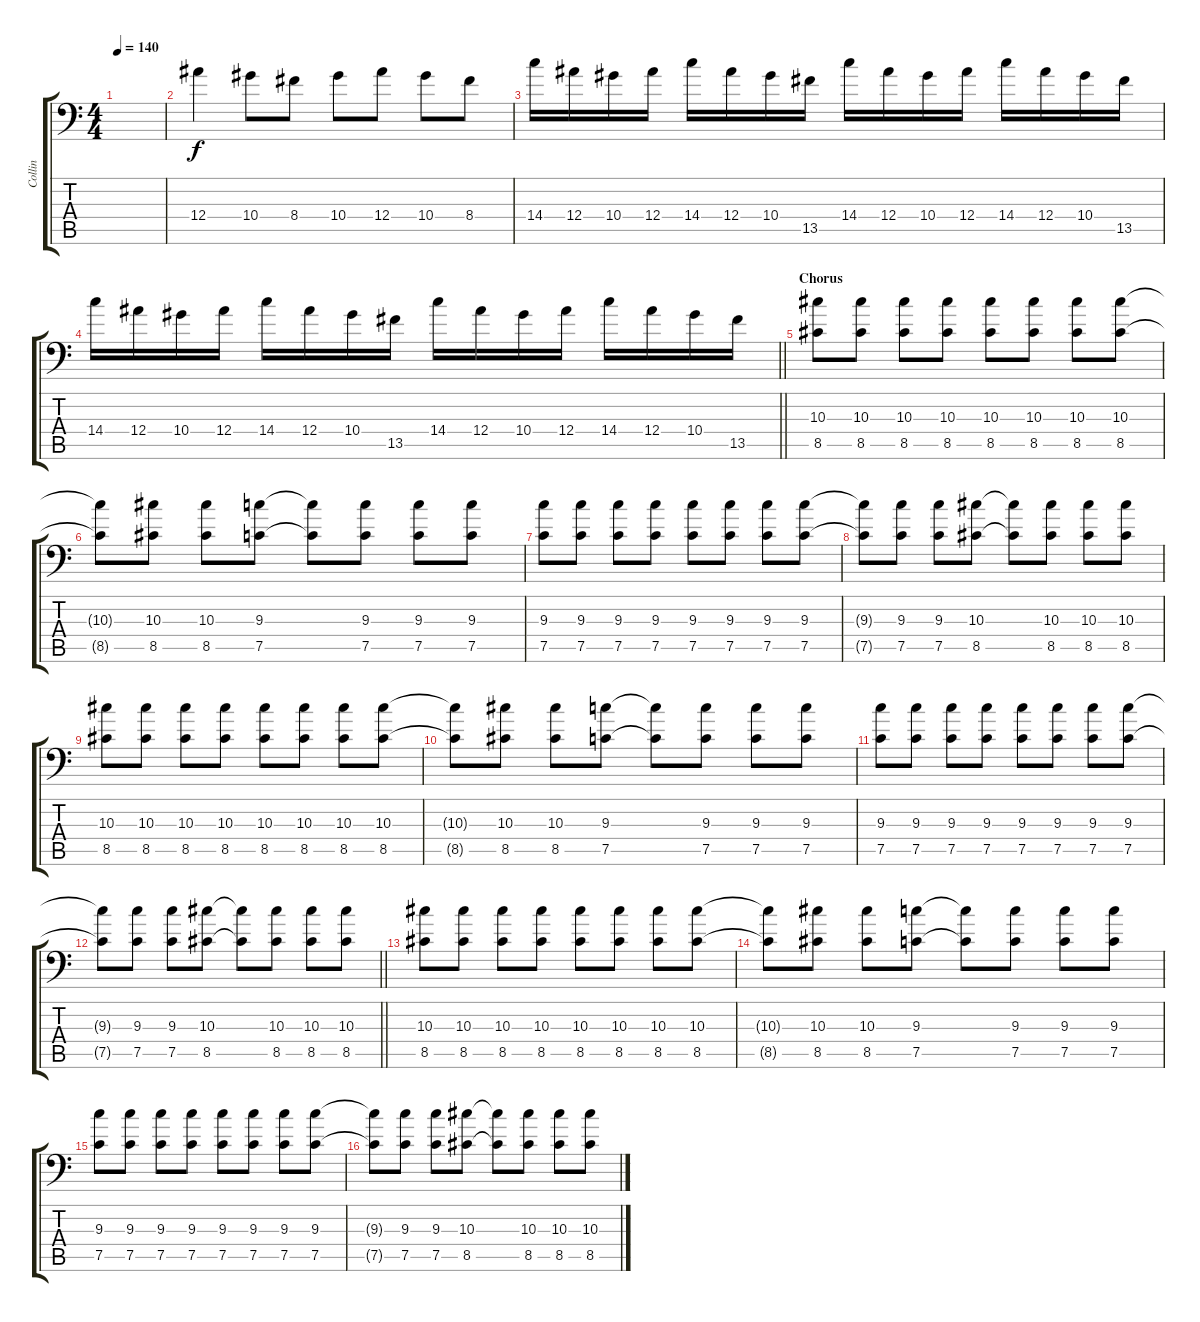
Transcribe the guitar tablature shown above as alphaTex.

\track ("Collin" "Collin") {instrument distortionguitar}
\staff {score tabs}
\tuning (C4 G3 Eb3 Bb2 F2 Bb1) {hide}
\ts (4 4)
\tempo 140
\clef f4
\ks c
|
12.4.4 10.4.8 8.4.8 10.4.8 12.4.8 10.4.8 8.4.8 |
14.4.16 12.4.16 10.4.16 12.4.16 14.4.16 12.4.16 10.4.16 13.5.16 14.4.16 12.4.16 10.4.16 12.4.16 14.4.16 12.4.16 10.4.16 13.5.16 |
\barLineRight lightlight
14.4.16 12.4.16 10.4.16 12.4.16 14.4.16 12.4.16 10.4.16 13.5.16 14.4.16 12.4.16 10.4.16 12.4.16 14.4.16 12.4.16 10.4.16 13.5.16 |
\section ("" "Chorus")
(10.3 8.5).8 (10.3 8.5).8 (10.3 8.5).8 (10.3 8.5).8 (10.3 8.5).8 (10.3 8.5).8 (10.3 8.5).8 (10.3 8.5).8 |
(10.3{t} 8.5{t}).8 (10.3 8.5).8 (10.3 8.5).8 (9.3 7.5).8 (9.3{t} 7.5{t}).8 (9.3 7.5).8 (9.3 7.5).8 (9.3 7.5).8 |
(9.3 7.5).8 (9.3 7.5).8 (9.3 7.5).8 (9.3 7.5).8 (9.3 7.5).8 (9.3 7.5).8 (9.3 7.5).8 (9.3 7.5).8 |
(9.3{t} 7.5{t}).8 (9.3 7.5).8 (9.3 7.5).8 (10.3 8.5).8 (10.3{t} 8.5{t}).8 (10.3 8.5).8 (10.3 8.5).8 (10.3 8.5).8 |
(10.3 8.5).8 (10.3 8.5).8 (10.3 8.5).8 (10.3 8.5).8 (10.3 8.5).8 (10.3 8.5).8 (10.3 8.5).8 (10.3 8.5).8 |
(10.3{t} 8.5{t}).8 (10.3 8.5).8 (10.3 8.5).8 (9.3 7.5).8 (9.3{t} 7.5{t}).8 (9.3 7.5).8 (9.3 7.5).8 (9.3 7.5).8 |
(9.3 7.5).8 (9.3 7.5).8 (9.3 7.5).8 (9.3 7.5).8 (9.3 7.5).8 (9.3 7.5).8 (9.3 7.5).8 (9.3 7.5).8 |
\barLineRight lightlight
(9.3{t} 7.5{t}).8 (9.3 7.5).8 (9.3 7.5).8 (10.3 8.5).8 (10.3{t} 8.5{t}).8 (10.3 8.5).8 (10.3 8.5).8 (10.3 8.5).8 |
(10.3 8.5).8 (10.3 8.5).8 (10.3 8.5).8 (10.3 8.5).8 (10.3 8.5).8 (10.3 8.5).8 (10.3 8.5).8 (10.3 8.5).8 |
(10.3{t} 8.5{t}).8 (10.3 8.5).8 (10.3 8.5).8 (9.3 7.5).8 (9.3{t} 7.5{t}).8 (9.3 7.5).8 (9.3 7.5).8 (9.3 7.5).8 |
(9.3 7.5).8 (9.3 7.5).8 (9.3 7.5).8 (9.3 7.5).8 (9.3 7.5).8 (9.3 7.5).8 (9.3 7.5).8 (9.3 7.5).8 |
(9.3{t} 7.5{t}).8 (9.3 7.5).8 (9.3 7.5).8 (10.3 8.5).8 (10.3{t} 8.5{t}).8 (10.3 8.5).8 (10.3 8.5).8 (10.3 8.5).8
